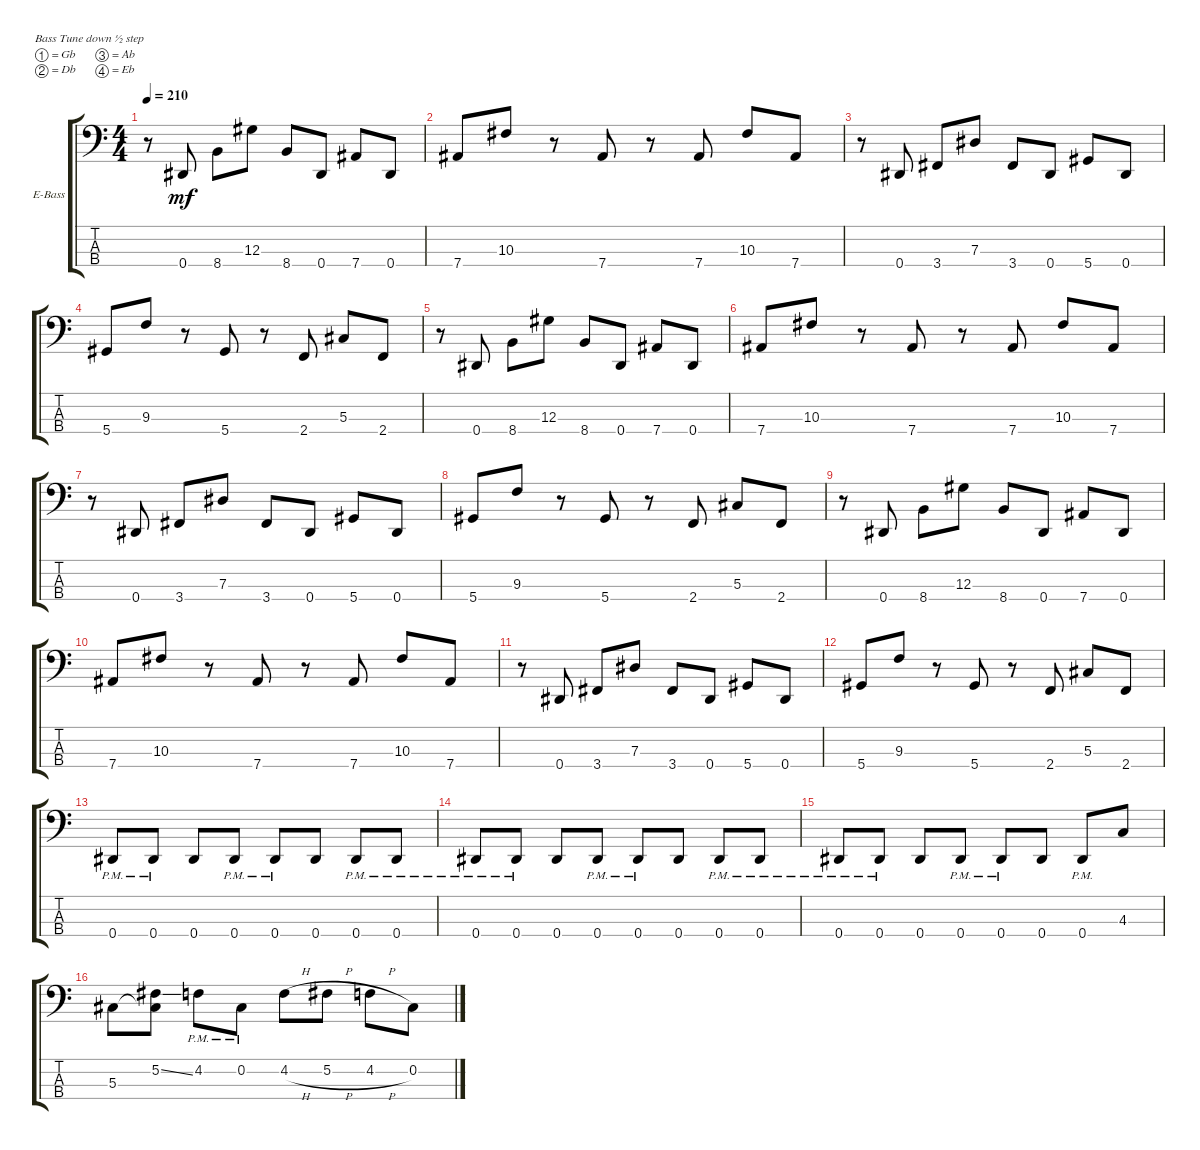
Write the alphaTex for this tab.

\bracketExtendMode groupsimilarinstruments
\firstSystemTrackNameOrientation horizontal
\otherSystemsTrackNameOrientation horizontal
\track ("Electric Bass" "E-Bass") {instrument electricbassfinger}
\staff {score tabs}
\tuning (Gb2 Db2 Ab1 Eb1)
\ts (4 4)
\tempo 210
\clef f4
\ks c
r.8{dy mf} 0.4.8 8.4.8 12.3.8 8.4.8 0.4.8 7.4.8 0.4.8 |
7.4.8 10.3.8 r.8 7.4.8 r.8 7.4.8 10.3.8 7.4.8 |
r.8 0.4.8 3.4.8 7.3.8 3.4.8 0.4.8 5.4.8 0.4.8 |
5.4.8 9.3.8 r.8 5.4.8 r.8 2.4.8 5.3.8 2.4.8 |
r.8 0.4.8 8.4.8 12.3.8 8.4.8 0.4.8 7.4.8 0.4.8 |
7.4.8 10.3.8 r.8 7.4.8 r.8 7.4.8 10.3.8 7.4.8 |
r.8 0.4.8 3.4.8 7.3.8 3.4.8 0.4.8 5.4.8 0.4.8 |
5.4.8 9.3.8 r.8 5.4.8 r.8 2.4.8 5.3.8 2.4.8 |
r.8 0.4.8 8.4.8 12.3.8 8.4.8 0.4.8 7.4.8 0.4.8 |
7.4.8 10.3.8 r.8 7.4.8 r.8 7.4.8 10.3.8 7.4.8 |
r.8 0.4.8 3.4.8 7.3.8 3.4.8 0.4.8 5.4.8 0.4.8 |
5.4.8 9.3.8 r.8 5.4.8 r.8 2.4.8 5.3.8 2.4.8 |
0.4{pm}.8 0.4{pm}.8 0.4.8 0.4{pm}.8 0.4{pm}.8 0.4.8 0.4{pm}.8 0.4{pm}.8 |
0.4{pm}.8 0.4{pm}.8 0.4.8 0.4{pm}.8 0.4{pm}.8 0.4.8 0.4{pm}.8 0.4{pm}.8 |
0.4{pm}.8 0.4{pm}.8 0.4.8 0.4{pm}.8 0.4{pm}.8 0.4.8 0.4{pm}.8 4.3.8 |
5.3.8 (5.2{ss} 5.3{t}).8 4.2{pm}.8 0.2{pm}.8 4.2{h}.8 5.2{h}.8 4.2{h}.8 0.2.8
